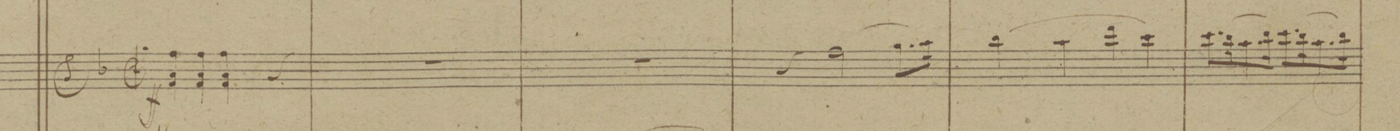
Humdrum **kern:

**kern	**dynam
*I""Violini	*
*clefG2	*
*k[b-]	*
*met(c|)	*
*M2/2	*
4ff 4a 4f\	ff
4ff 4a 4f\	.
4ff 4a 4f\	.
4r	.
=2	=2
1r	.
=3	=3
1r	.
=4	=4
4r	.
*2\right	*
(2ff\	.
8.gg\L	.
16aa\Jk)	.
=5	=5
(4bb-\	.
4aa\	.
4ddd\	.
4ccc\)	.
=6	=6
(8.ccc\L	.
16bb-\K	.
8.aa\	.
16bb-\Jk)	.
(8.ccc\L	.
16bb-\K	.
8.aa\	.
16bb-\Jk)	.
=7	=7
*-	*-
